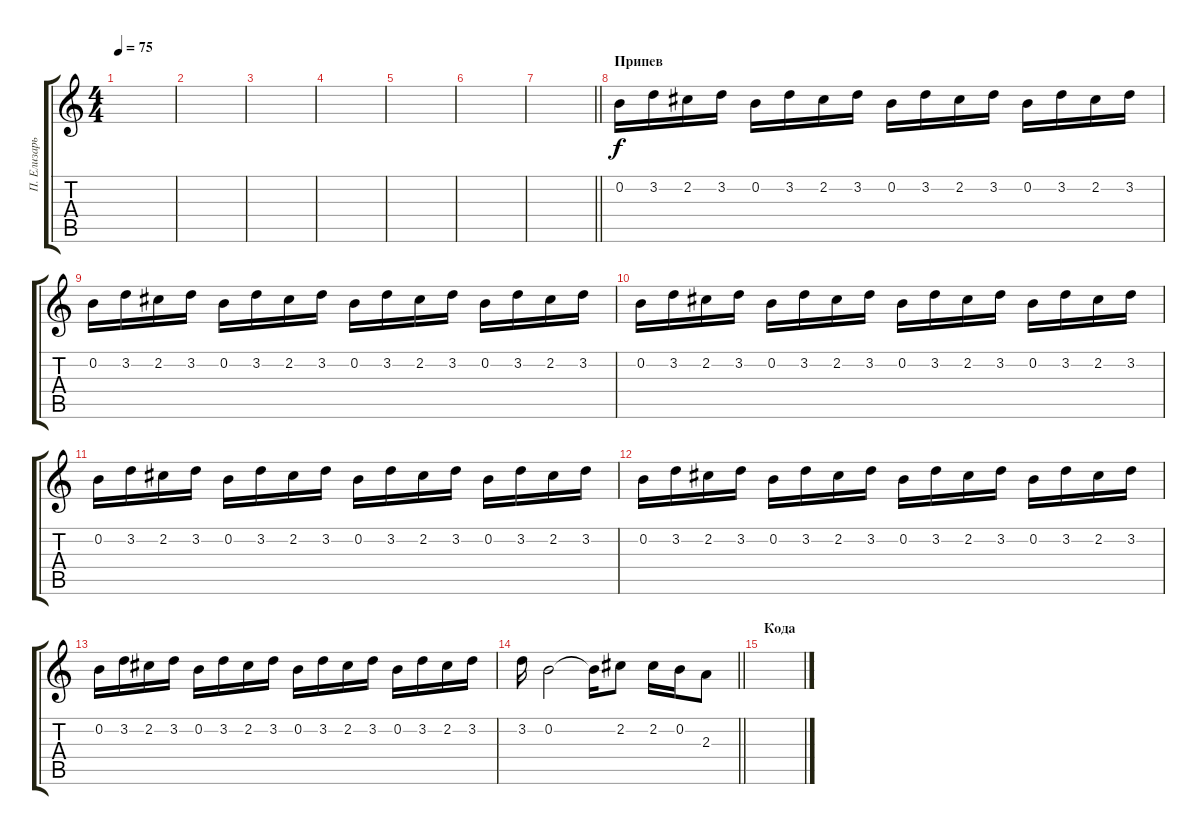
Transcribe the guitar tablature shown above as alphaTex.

\track ("П. Елизарьев" "П. Елизарь") {instrument acousticguitarsteel}
\staff {score tabs}
\tuning (E4 B3 G3 D3 A2 E2) {hide}
\ts (4 4)
\tempo 75
\clef g2
\ks c
|
|
|
|
|
|
\barLineRight lightlight
|
\section ("" "Припев")
0.2.16 3.2.16 2.2.16 3.2.16 0.2.16 3.2.16 2.2.16 3.2.16 0.2.16 3.2.16 2.2.16 3.2.16 0.2.16 3.2.16 2.2.16 3.2.16 |
0.2.16 3.2.16 2.2.16 3.2.16 0.2.16 3.2.16 2.2.16 3.2.16 0.2.16 3.2.16 2.2.16 3.2.16 0.2.16 3.2.16 2.2.16 3.2.16 |
0.2.16 3.2.16 2.2.16 3.2.16 0.2.16 3.2.16 2.2.16 3.2.16 0.2.16 3.2.16 2.2.16 3.2.16 0.2.16 3.2.16 2.2.16 3.2.16 |
0.2.16 3.2.16 2.2.16 3.2.16 0.2.16 3.2.16 2.2.16 3.2.16 0.2.16 3.2.16 2.2.16 3.2.16 0.2.16 3.2.16 2.2.16 3.2.16 |
0.2.16 3.2.16 2.2.16 3.2.16 0.2.16 3.2.16 2.2.16 3.2.16 0.2.16 3.2.16 2.2.16 3.2.16 0.2.16 3.2.16 2.2.16 3.2.16 |
0.2.16 3.2.16 2.2.16 3.2.16 0.2.16 3.2.16 2.2.16 3.2.16 0.2.16 3.2.16 2.2.16 3.2.16 0.2.16 3.2.16 2.2.16 3.2.16 |
\barLineRight lightlight
3.2.16 0.2.2 0.2{t}.16 2.2.8 2.2.16 0.2.16 2.3.8 |
\section ("" "Кода")
